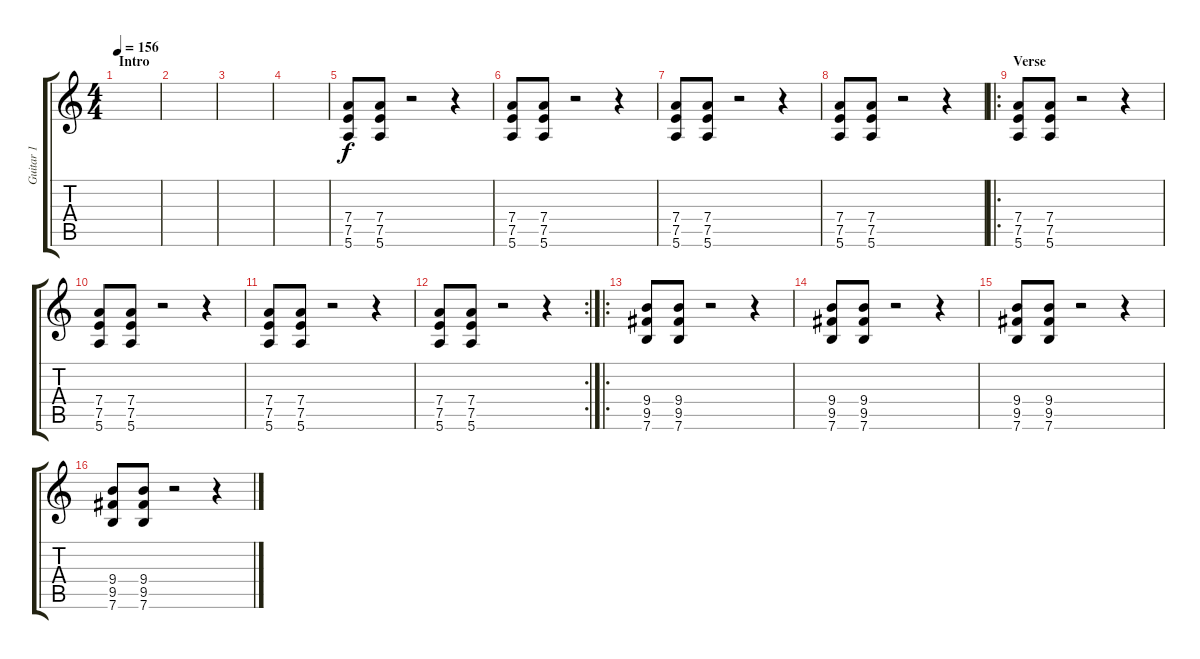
\track ("Guitar 1" "Guitar 1") {instrument overdrivenguitar}
\staff {score tabs}
\tuning (E4 B3 G3 D3 A2 E2) {hide}
\ts (4 4)
\section ("" "Intro")
\tempo 156
\clef g2
\ks c
|
|
|
|
(7.4 7.5 5.6).8 (7.4 7.5 5.6).8 r.2 r.4 |
(7.4 7.5 5.6).8 (7.4 7.5 5.6).8 r.2 r.4 |
(7.4 7.5 5.6).8 (7.4 7.5 5.6).8 r.2 r.4 |
(7.4 7.5 5.6).8 (7.4 7.5 5.6).8 r.2 r.4 |
\ro
\section ("" "Verse")
(7.4 7.5 5.6).8 (7.4 7.5 5.6).8 r.2 r.4 |
(7.4 7.5 5.6).8 (7.4 7.5 5.6).8 r.2 r.4 |
(7.4 7.5 5.6).8 (7.4 7.5 5.6).8 r.2 r.4 |
\rc 2
(7.4 7.5 5.6).8 (7.4 7.5 5.6).8 r.2 r.4 |
\ro
(9.4 9.5 7.6).8 (9.4 9.5 7.6).8 r.2 r.4 |
(9.4 9.5 7.6).8 (9.4 9.5 7.6).8 r.2 r.4 |
(9.4 9.5 7.6).8 (9.4 9.5 7.6).8 r.2 r.4 |
(9.4 9.5 7.6).8 (9.4 9.5 7.6).8 r.2 r.4
